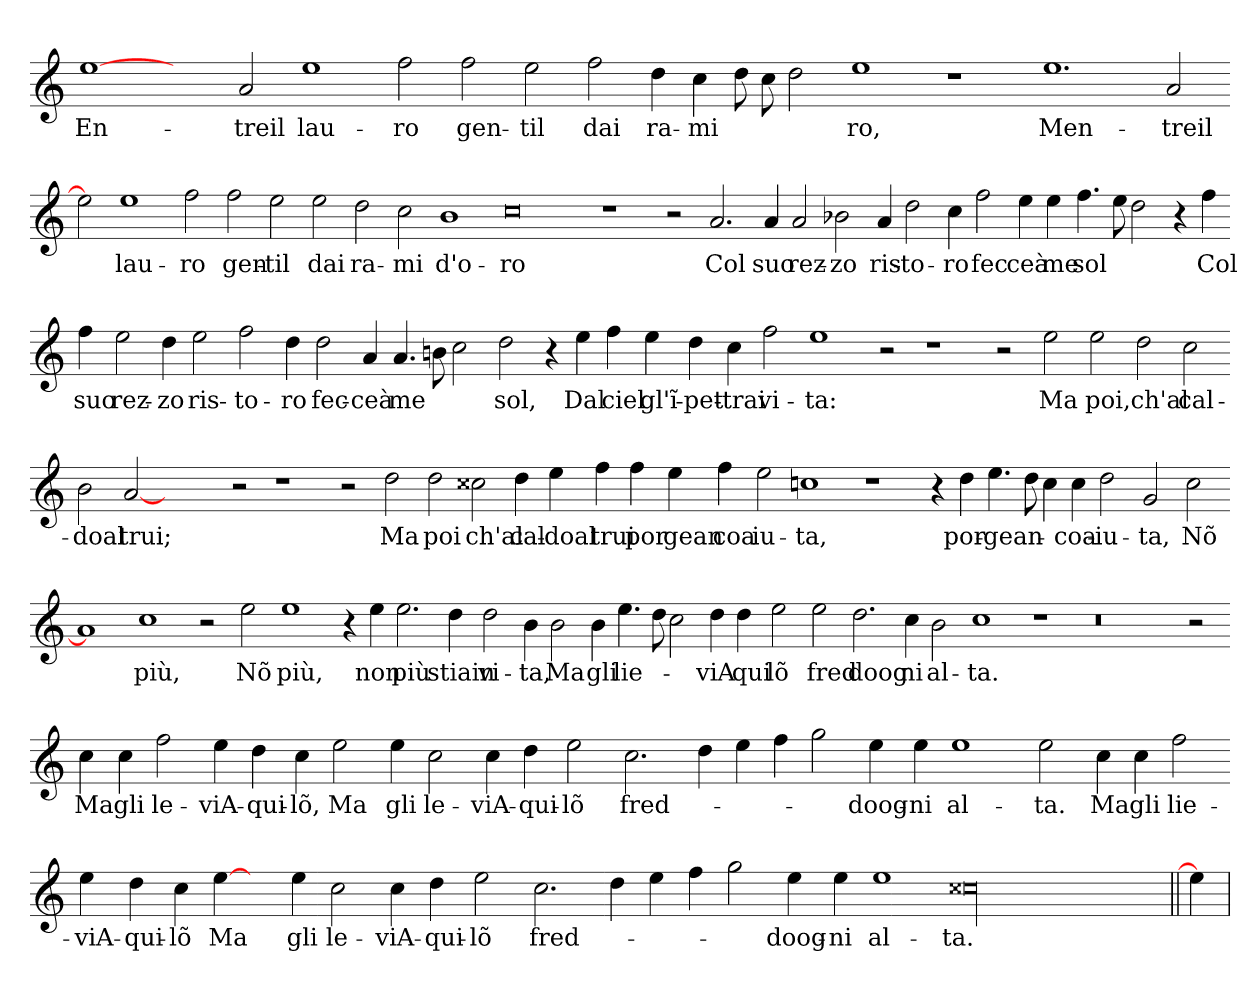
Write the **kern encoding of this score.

**kern	**text
*part1	*part1
*staff1	*staff1
*clefG2	*
*k[]	*
=	=
[1ee	En-
2ryy	.
2a	treil
1ee	lau-
2ff	ro
2ff	gen-
2ee	til
2ff	dai
4dd	ra-
4cc	mi
8dd	.
8cc	.
2dd	.
1ee	ro,
1r	.
1.ee	Men-
2a	treil
=-	=-
2ee]	.
1ee	lau-
2ff	ro
2ff	gen-
2ee	til
2ee	dai
2dd	ra-
2cc	mi
1b	d'o-
0cc	ro
1r	.
2r	.
2.a	Col
4a	suo
2a	rez-
2b-X	zo
4a	ris-
2dd	to-
4cc	ro
2ff	fec-
4ee	ceà
4ee	me
4.ff	sol
8ee	.
2dd	.
4r	.
4ff	Col
=-	=-
4ff	suo
2ee	rez-
4dd	zo
2ee	ris-
2ff	to-
4dd	ro
2dd	fec-
4a	ceà
4.a	me
8b	.
2cc	.
2dd	sol,
4r	.
4ee	Dal
4ff	ciel
4ee	gl'ĩ-
4dd	pet-
4cc	trai
2ff	vi-
1ee	ta:
2r	.
1r	.
2r	.
2ee	Ma
2ee	poi,
2dd	ch'al
2cc	cal-
=-	=-
2b	doal-
[2a	trui;
1ryy	.
2r	.
1r	.
2r	.
2dd	Ma
2dd	poi
2cc##X	ch'al
4dd	cal-
4ee	doal-
4ff	trui
4ff	por-
4ee	gean-
4ff	coa-
2ee	iu-
1cc	ta,
1r	.
4r	.
4dd	por-
4.ee	gean-
8dd	.
4cc	.
4cc	coa-
2dd	iu-
2g	ta,
2cc	Nõ
=-	=-
1a]	.
1cc	più,
2r	.
2ee	Nõ
1ee	più,
4r	.
4ee	non
2.ee	più
4dd	stiain
2dd	vi-
4b	ta,
2b	Ma
4b	gli
4.ee	lie-
8dd	.
2cc	.
4dd	viA
4dd	qui-
2ee	lõ
2ee	fred-
2.dd	doog-
4cc	ni
2b	al-
1cc	ta.
1r	.
0r	.
2r	.
=-	=-
4cc	Ma
4cc	gli
2ff	le-
4ee	viA-
4dd	qui-
4cc	lõ,
2ee	Ma
4ee	gli
2cc	le-
4cc	viA-
4dd	qui-
2ee	lõ
2.cc	fred-
4dd	.
4ee	.
4ff	.
2gg	.
4ee	doog-
4ee	ni
1ee	al-
2ee	ta.
4cc	Ma
4cc	gli
2ff	lie-
=-	=-
4ee	viA-
4dd	qui-
4cc	lõ
[4ee	Ma
4ryy	.
4ee	gli
2cc	le-
4cc	viA-
4dd	qui-
2ee	lõ
2.cc	fred-
4dd	.
4ee	.
4ff	.
2gg	.
4ee	doog-
4ee	ni
1ee	al-
00cc##X	ta.
=1||	=1||
4ee]	.
=	=
*-	*-
